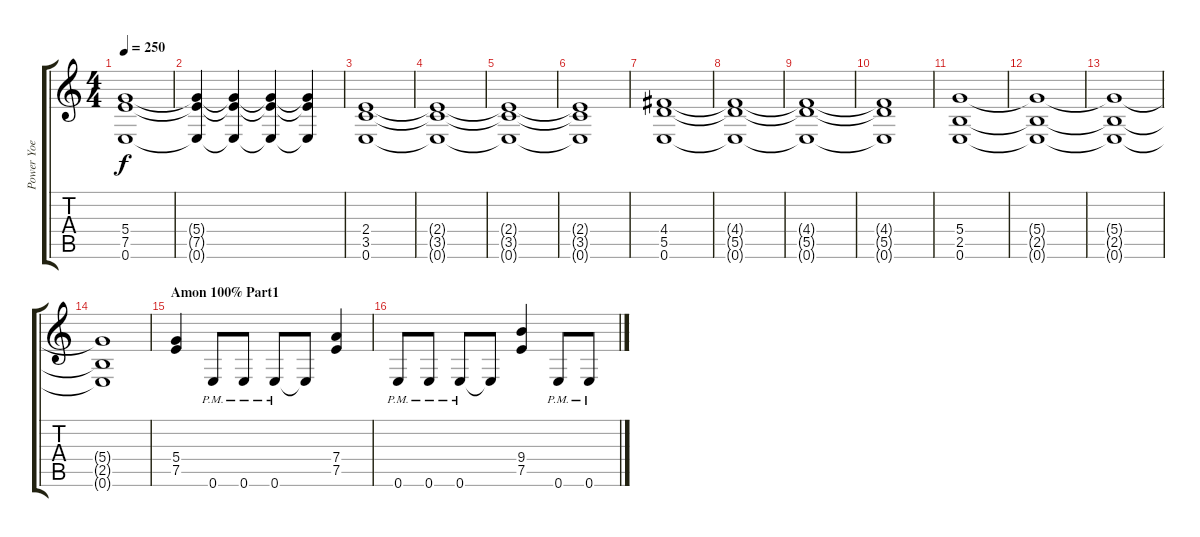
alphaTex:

\track ("Power Yoe" "Power Yoe") {instrument distortionguitar}
\staff {score tabs}
\tuning (E4 B3 G3 D3 A2 E2) {hide}
\ts (4 4)
\tempo 250
\clef g2
\ks c
(5.4{t} 7.5{t} 0.6{t}).1{dy f} |
(5.4{t} 7.5{t} 0.6{t}).4 (5.4{t} 7.5{t} 0.6{t}).4 (5.4{t} 7.5{t} 0.6{t}).4 (5.4{t} 7.5{t} 0.6{t}).4 |
(2.4 3.5 0.6).1 |
(2.4{t} 3.5{t} 0.6{t}).1 |
(2.4{t} 3.5{t} 0.6{t}).1 |
(2.4{t} 3.5{t} 0.6{t}).1 |
(4.4 5.5 0.6).1 |
(4.4{t} 5.5{t} 0.6{t}).1 |
(4.4{t} 5.5{t} 0.6{t}).1 |
(4.4{t} 5.5{t} 0.6{t}).1 |
(5.4 2.5 0.6).1 |
(5.4{t} 2.5{t} 0.6{t}).1 |
(5.4{t} 2.5{t} 0.6{t}).1 |
(5.4{t} 2.5{t} 0.6{t}).1 |
\section ("" "Amon 100% Part1")
(5.4 7.5).4{volume 13} 0.6{pm}.8 0.6{pm}.8 0.6{pm}.8 0.6{t}.8 (7.4 7.5).4 |
0.6{pm}.8 0.6{pm}.8 0.6{pm}.8 0.6{t}.8 (9.4 7.5).4 0.6{pm}.8 0.6{pm}.8
